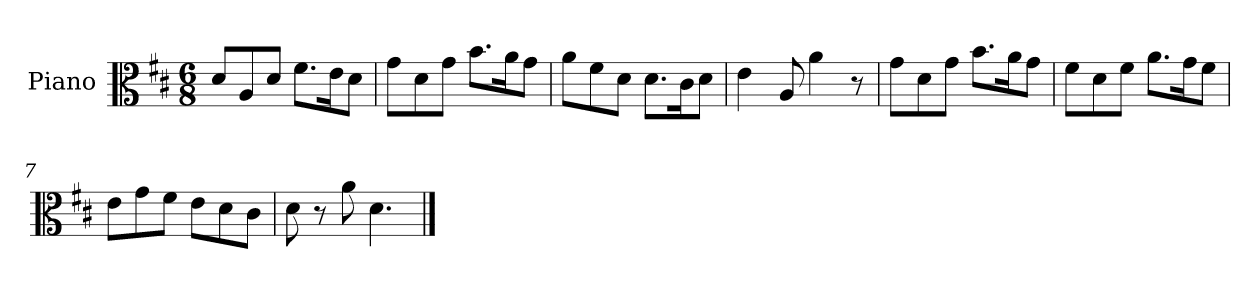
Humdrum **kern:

**kern
*part1
*staff1
*I"Piano
*I'Pno
*clefC3
*k[f#c#]
*M6/8
=1
8d/L
8A/
8d/J
8.f#\L
16e\K
8d\J
=2
8g\L
8d\
8g\J
8.b\L
16a\K
8g\J
=3
8a\L
8f#\
8d\J
8.d\L
16c#\K
8d\J
=4
4e\
8A/
4a\
8r
=5
8g\L
8d\
8g\J
8.b\L
16a\K
8g\J
=6
8f#\L
8d\
8f#\J
8.a\L
16g\K
8f#\J
=7
8e\L
8g\
8f#\J
8e\L
8d\
8c#\J
=8
8d\
8r
8a\
4.d\
==
*-
